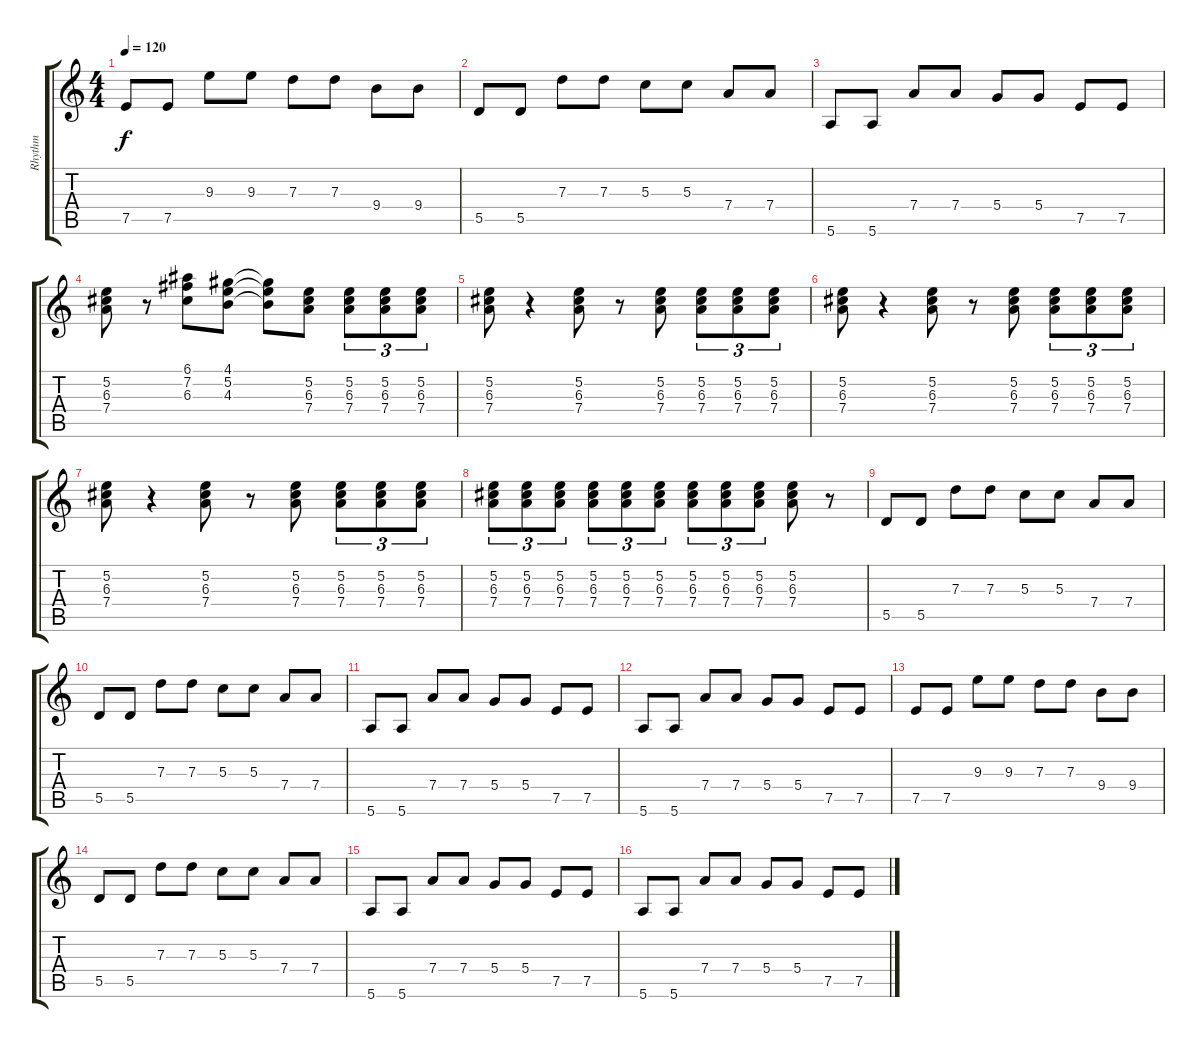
\track ("Rhythm" "Rhythm") {instrument acousticguitarnylon}
\staff {score tabs}
\tuning (E4 B3 G3 D3 A2 E2) {hide}
\ts (4 4)
\tempo 120
\clef g2
\ks c
7.5.8{dy f} 7.5.8 9.3.8 9.3.8 7.3.8 7.3.8 9.4.8 9.4.8 |
5.5.8 5.5.8 7.3.8 7.3.8 5.3.8 5.3.8 7.4.8 7.4.8 |
5.6.8 5.6.8 7.4.8 7.4.8 5.4.8 5.4.8 7.5.8 7.5.8 |
(5.2 6.3 7.4).8 r.8 (6.1 7.2 6.3).8 (4.1 5.2 4.3).8 (4.1{t} 5.2{t} 4.3{t}).8 (5.2 6.3 7.4).8 (5.2 6.3 7.4).8{tu (3 2)} (5.2 6.3 7.4).8{tu (3 2)} (5.2 6.3 7.4).8{tu (3 2)} |
(5.2 6.3 7.4).8 r.4 (5.2 6.3 7.4).8 r.8 (5.2 6.3 7.4).8 (5.2 6.3 7.4).8{tu (3 2)} (5.2 6.3 7.4).8{tu (3 2)} (5.2 6.3 7.4).8{tu (3 2)} |
(5.2 6.3 7.4).8 r.4 (5.2 6.3 7.4).8 r.8 (5.2 6.3 7.4).8 (5.2 6.3 7.4).8{tu (3 2)} (5.2 6.3 7.4).8{tu (3 2)} (5.2 6.3 7.4).8{tu (3 2)} |
(5.2 6.3 7.4).8 r.4 (5.2 6.3 7.4).8 r.8 (5.2 6.3 7.4).8 (5.2 6.3 7.4).8{tu (3 2)} (5.2 6.3 7.4).8{tu (3 2)} (5.2 6.3 7.4).8{tu (3 2)} |
(5.2 6.3 7.4).8{tu (3 2)} (5.2 6.3 7.4).8{tu (3 2)} (5.2 6.3 7.4).8{tu (3 2)} (5.2 6.3 7.4).8{tu (3 2)} (5.2 6.3 7.4).8{tu (3 2)} (5.2 6.3 7.4).8{tu (3 2)} (5.2 6.3 7.4).8{tu (3 2)} (5.2 6.3 7.4).8{tu (3 2)} (5.2 6.3 7.4).8{tu (3 2)} (5.2 6.3 7.4).8 r.8 |
5.5.8 5.5.8 7.3.8 7.3.8 5.3.8 5.3.8 7.4.8 7.4.8 |
5.5.8 5.5.8 7.3.8 7.3.8 5.3.8 5.3.8 7.4.8 7.4.8 |
5.6.8 5.6.8 7.4.8 7.4.8 5.4.8 5.4.8 7.5.8 7.5.8 |
5.6.8 5.6.8 7.4.8 7.4.8 5.4.8 5.4.8 7.5.8 7.5.8 |
7.5.8 7.5.8 9.3.8 9.3.8 7.3.8 7.3.8 9.4.8 9.4.8 |
5.5.8 5.5.8 7.3.8 7.3.8 5.3.8 5.3.8 7.4.8 7.4.8 |
5.6.8 5.6.8 7.4.8 7.4.8 5.4.8 5.4.8 7.5.8 7.5.8 |
5.6.8 5.6.8 7.4.8 7.4.8 5.4.8 5.4.8 7.5.8 7.5.8
